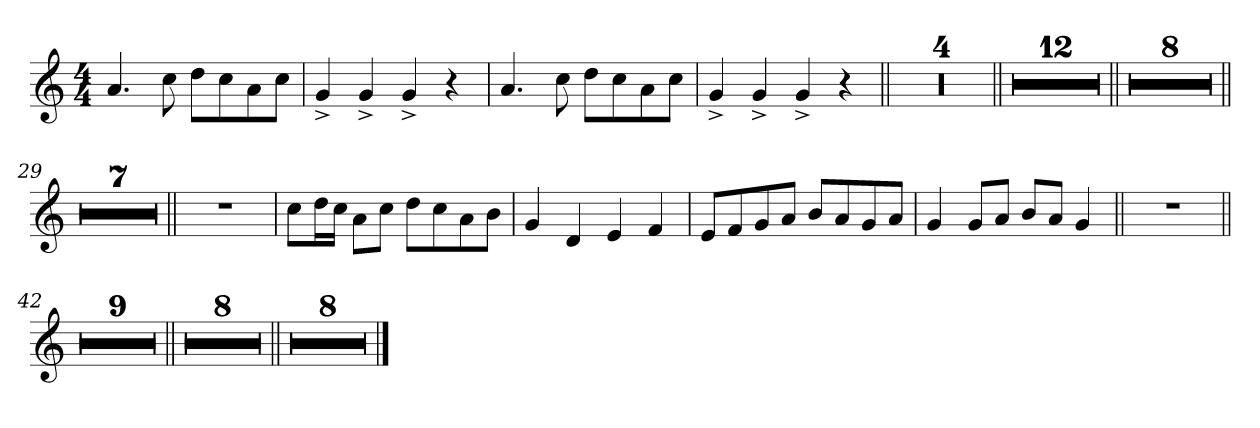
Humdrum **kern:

**kern
*part1
*staff1
!!LO:PB:g=z
*clefG2
*k[]
*C:
*M4/4
*MM143
=1
4.ai/
8cci\
8ddi\L
8cci\
8ai\
8cci\J
=2
4g^i/
4g^i/
4g^i/
4r
=3
4.ai/
8cci\
8ddi\L
8cci\
8ai\
8cci\J
=4
4g^i/
4g^i/
4g^i/
4r
=5||
1r
=6
1r
=7
1r
!!LO:LB:g=z
=8
1r
=9||
1r
=10
1r
=11
1r
=12
1r
=13
1r
=14
1r
=15
1r
=16
1r
=17
1r
=18
1r
!!LO:LB:g=z
=19
1r
=20
1r
=21||
1r
=22
1r
=23
1r
=24
1r
=25
1r
=26
1r
=27
1r
=28
1r
=29||
1r
!!LO:LB:g=z
=30
1r
=31
1r
=32
1r
=33
1r
=34
1r
=35
1r
=36||
1r
=37
8cci\L
16ddi\L
16cci\JJ
8ai\L
8cci\J
8ddi\L
8cci\
8ai\
8bi\J
=38
4gi/
4di/
4ei/
4fi/
!!LO:LB:g=z
=39
8ei/L
8fi/
8gi/
8ai/J
8bi/L
8ai/
8gi/
8ai/J
=40
4gi/
8gi/L
8ai/J
8bi/L
8ai/J
4gi/
=41||
1r
=42||
1r
=43
1r
=44
1r
=45
1r
=46
1r
!!LO:LB:g=z
=47
1r
=48
1r
=49
1r
=50
1r
=51||
1r
=52
1r
=53
1r
=54
1r
=55
1r
=56
1r
!!LO:LB:g=z
=57
1r
=58
1r
=59||
1r
=60
1r
=61
1r
=62
1r
=63
1r
=64
1r
=65
1r
=66
1r
==
*-
